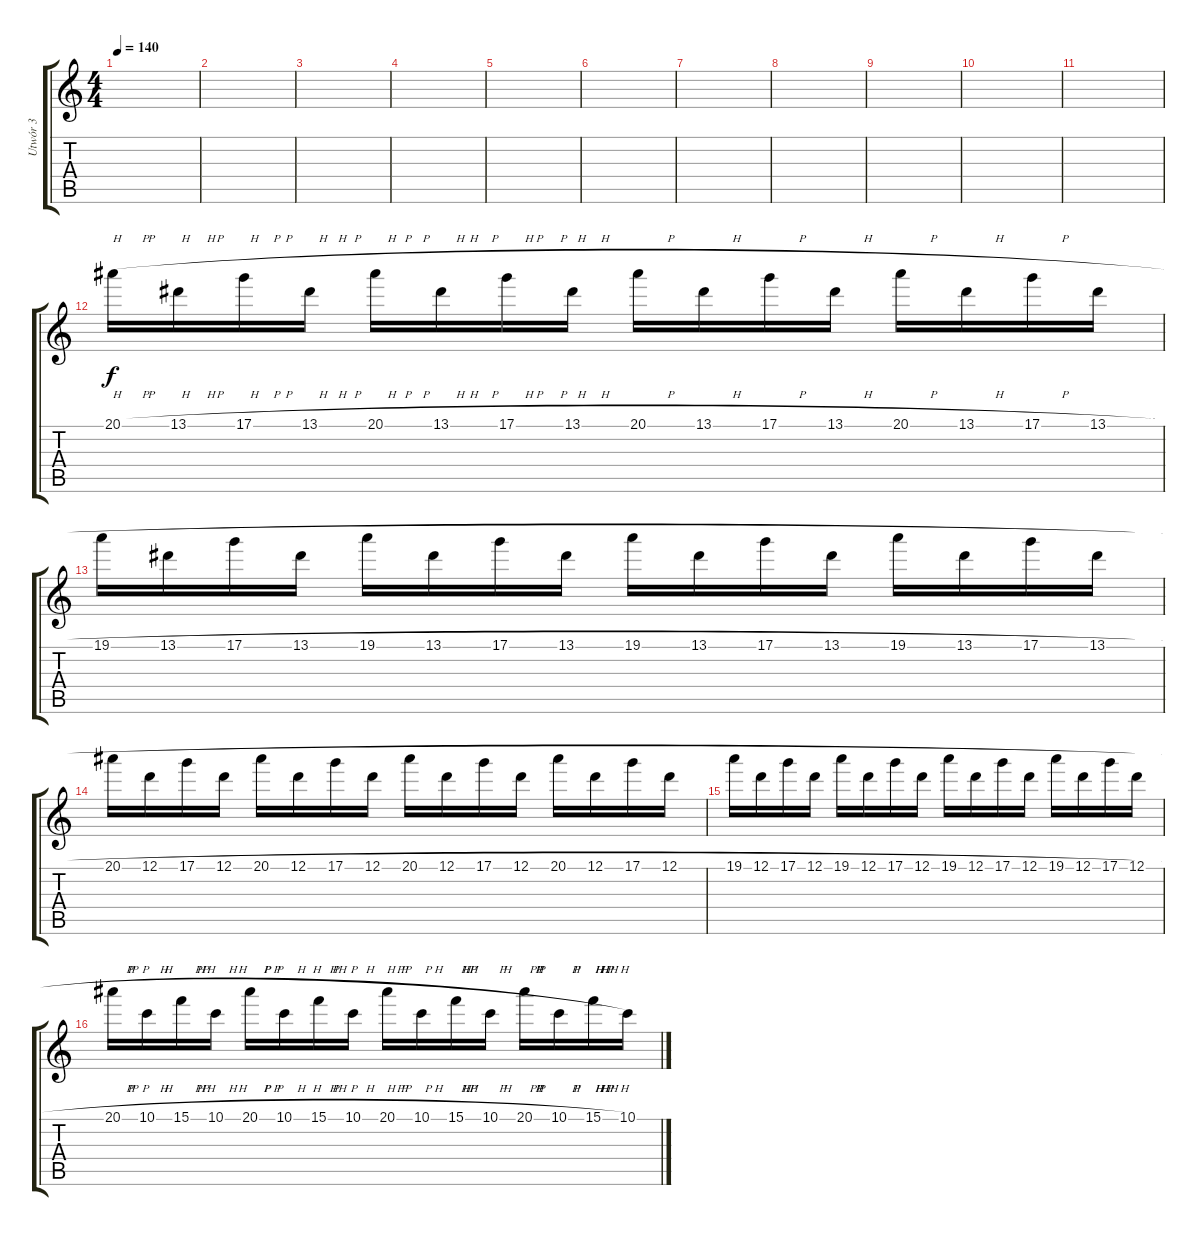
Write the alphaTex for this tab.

\track ("Utwór 3" "Utwór 3") {instrument distortionguitar}
\staff {score tabs}
\tuning (D4 A3 F3 C3 G2 D2) {hide}
\ts (4 4)
\tempo 140
\clef g2
\ks c
|
|
|
|
|
|
|
|
|
|
|
20.1{h}.16 13.1{h}.16 17.1{h}.16 13.1{h}.16 20.1{h}.16 13.1{h}.16 17.1{h}.16 13.1{h}.16 20.1{h}.16 13.1{h}.16 17.1{h}.16 13.1{h}.16 20.1{h}.16 13.1{h}.16 17.1{h}.16 13.1{h}.16 |
19.1{h}.16 13.1{h}.16 17.1{h}.16 13.1{h}.16 19.1{h}.16 13.1{h}.16 17.1{h}.16 13.1{h}.16 19.1{h}.16 13.1{h}.16 17.1{h}.16 13.1{h}.16 19.1{h}.16 13.1{h}.16 17.1{h}.16 13.1{h}.16 |
20.1{h}.16 12.1{h}.16 17.1{h}.16 12.1{h}.16 20.1{h}.16 12.1{h}.16 17.1{h}.16 12.1{h}.16 20.1{h}.16 12.1{h}.16 17.1{h}.16 12.1{h}.16 20.1{h}.16 12.1{h}.16 17.1{h}.16 12.1{h}.16 |
19.1{h}.16 12.1{h}.16 17.1{h}.16 12.1{h}.16 19.1{h}.16 12.1{h}.16 17.1{h}.16 12.1{h}.16 19.1{h}.16 12.1{h}.16 17.1{h}.16 12.1{h}.16 19.1{h}.16 12.1{h}.16 17.1{h}.16 12.1{h}.16 |
20.1{h}.16 10.1{h}.16 15.1{h}.16 10.1{h}.16 20.1{h}.16 10.1{h}.16 15.1{h}.16 10.1{h}.16 20.1{h}.16 10.1{h}.16 15.1{h}.16 10.1{h}.16 20.1{h}.16 10.1{h}.16 15.1{h}.16 10.1{h}.16
